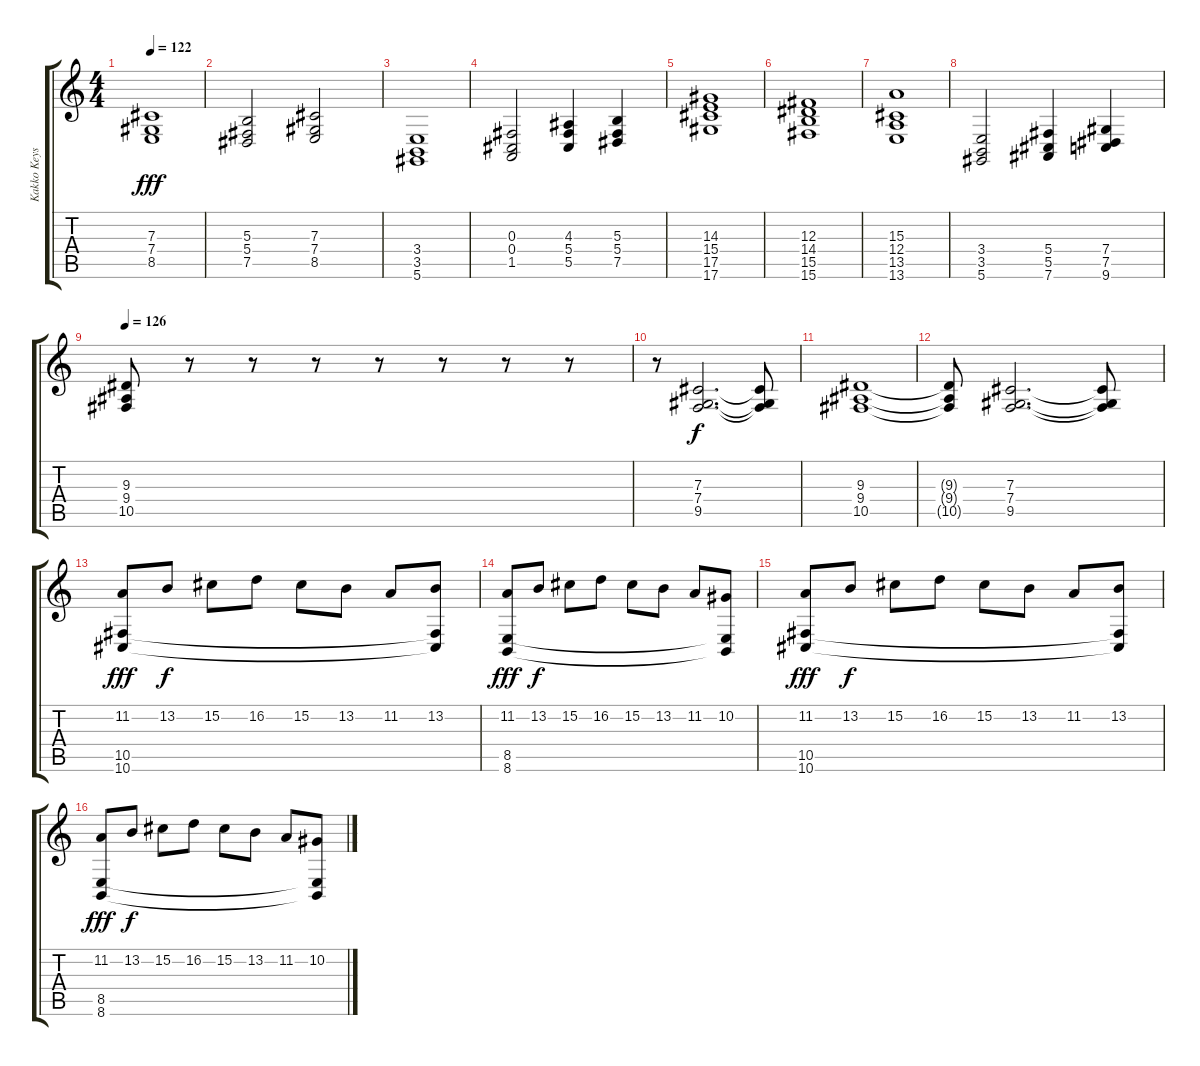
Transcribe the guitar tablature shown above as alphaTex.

\track ("Kakko Keys - Strings" "Kakko Keys") {instrument stringensemble1}
\staff {score tabs}
\tuning (Eb4 Bb3 Gb3 Db3 Ab2 Eb2) {hide}
\ts (4 4)
\tempo 122
\clef g2
\ks c
(7.3 7.4 8.5).1{dy fff} |
(5.3 5.4 7.5).2 (7.3 7.4 8.5).2 |
(3.4 3.5 5.6).1 |
(0.3 0.4 1.5).2 (4.3 5.4 5.5).4 (5.3 5.4 7.5).4 |
(14.3 15.4 17.5 17.6).1 |
(12.3 14.4 15.5 15.6).1 |
(15.3 12.4 13.5 13.6).1 |
(3.4 3.5 5.6).2 (5.4 5.5 7.6).4 (7.4 7.5 9.6).4 |
\tempo 126
(9.3 9.4 10.5).8 r.8 r.8 r.8 r.8 r.8 r.8 r.8 |
r.8 (7.3 7.4 9.5).2{d dy f} (7.3{t} 7.4{t} 9.5{t}).8 |
(9.3 9.4 10.5).1 |
(9.3{t} 9.4{t} 10.5{t}).8 (7.3 7.4 9.5).2{d} (7.3{t} 7.4{t} 9.5{t}).8 |
(11.2 10.5 10.6).8{dy fff} 13.2.8{dy f} 15.2.8 16.2.8 15.2.8 13.2.8 11.2.8 (13.2 10.5{t} 10.6{t}).8 |
(11.2 8.5 8.6).8{dy fff} 13.2.8{dy f} 15.2.8 16.2.8 15.2.8 13.2.8 11.2.8 (10.2 8.5{t} 8.6{t}).8 |
(11.2 10.5 10.6).8{dy fff} 13.2.8{dy f} 15.2.8 16.2.8 15.2.8 13.2.8 11.2.8 (13.2 10.5{t} 10.6{t}).8 |
(11.2 8.5 8.6).8{dy fff} 13.2.8{dy f} 15.2.8 16.2.8 15.2.8 13.2.8 11.2.8 (10.2 8.5{t} 8.6{t}).8
